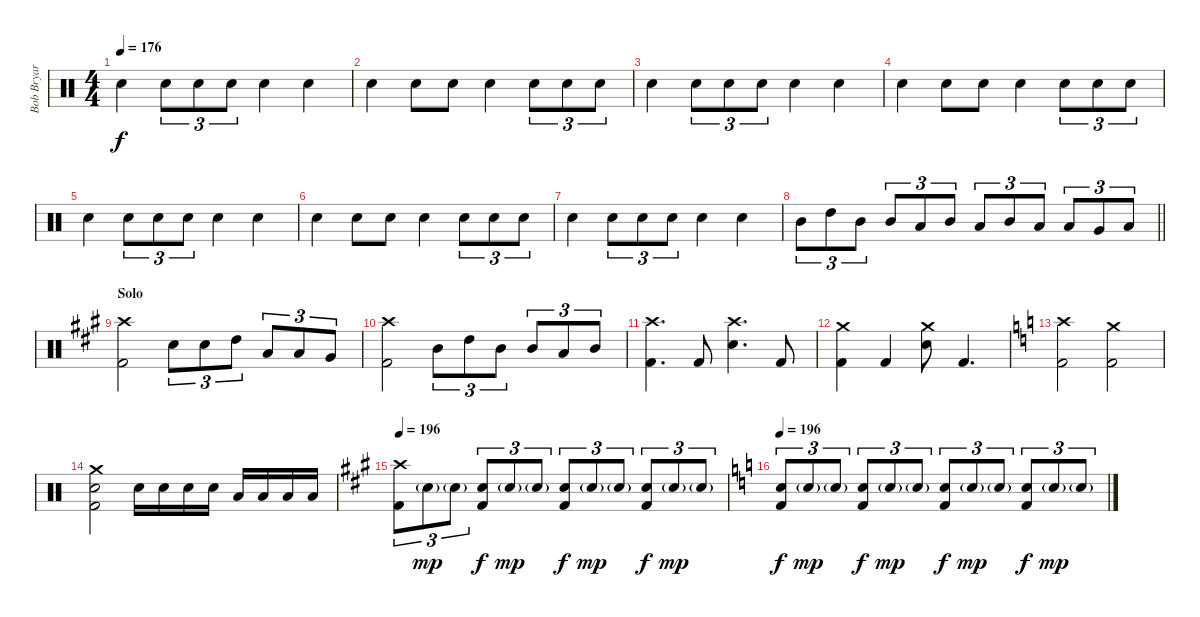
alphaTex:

\track ("Bob Bryar bateria" "Bob Bryar ") {instrument percussion}
\staff {score}
\articulation defaults
\ts (4 4)
\tempo 176
\clef neutral
\ks c "Snare (hit) 2".4{dy f} "Snare (hit) 2".8{tu (3 2)} "Snare (hit) 2".8{tu (3 2)} "Snare (hit) 2".8{tu (3 2)} "Snare (hit) 2".4 "Snare (hit) 2".4
|
"Snare (hit) 2".4 "Snare (hit) 2".8 "Snare (hit) 2".8 "Snare (hit) 2".4 "Snare (hit) 2".8{tu (3 2)} "Snare (hit) 2".8{tu (3 2)} "Snare (hit) 2".8{tu (3 2)} |
"Snare (hit) 2".4 "Snare (hit) 2".8{tu (3 2)} "Snare (hit) 2".8{tu (3 2)} "Snare (hit) 2".8{tu (3 2)} "Snare (hit) 2".4 "Snare (hit) 2".4 |
"Snare (hit) 2".4 "Snare (hit) 2".8 "Snare (hit) 2".8 "Snare (hit) 2".4 "Snare (hit) 2".8{tu (3 2)} "Snare (hit) 2".8{tu (3 2)} "Snare (hit) 2".8{tu (3 2)} |
"Snare (hit) 2".4 "Snare (hit) 2".8{tu (3 2)} "Snare (hit) 2".8{tu (3 2)} "Snare (hit) 2".8{tu (3 2)} "Snare (hit) 2".4 "Snare (hit) 2".4 |
"Snare (hit) 2".4 "Snare (hit) 2".8 "Snare (hit) 2".8 "Snare (hit) 2".4 "Snare (hit) 2".8{tu (3 2)} "Snare (hit) 2".8{tu (3 2)} "Snare (hit) 2".8{tu (3 2)} |
"Snare (hit) 2".4 "Snare (hit) 2".8{tu (3 2)} "Snare (hit) 2".8{tu (3 2)} "Snare (hit) 2".8{tu (3 2)} "Snare (hit) 2".4 "Snare (hit) 2".4 |
\barLineRight lightlight "Mid Tom (hit)".8{tu (3 2)} "High Tom (hit)".8{tu (3 2)} "Mid Tom (hit)".8{tu (3 2)} "Mid Tom (hit)".8{tu (3 2)} "Low Tom (hit)".8{tu (3 2)} "Mid Tom (hit)".8{tu (3 2)} "Low Tom (hit)".8{tu (3 2)} "Mid Tom (hit)".8{tu (3 2)} "Low Tom (hit)".8{tu (3 2)} "Low Tom (hit)".8{tu (3 2)} "Very Low Tom (hit)".8{tu (3 2)} "Low Tom (hit)".8{tu (3 2)}
|
\section ("" "Solo")
\ks a
("Crash high (hit)" "Kick (hit) 2").2 "Electric Snare (hit)".8{tu (3 2)} "Electric Snare (hit)".8{tu (3 2)} "High Tom (hit)".8{tu (3 2)} "Low Tom (hit)".8{tu (3 2)} "Low Tom (hit)".8{tu (3 2)} "Very Low Tom (hit)".8{tu (3 2)} |
("Crash high (hit)" "Kick (hit) 2").2 "Mid Tom (hit)".8{tu (3 2)} "High Tom (hit)".8{tu (3 2)} "Mid Tom (hit)".8{tu (3 2)} "Mid Tom (hit)".8{tu (3 2)} "Low Tom (hit)".8{tu (3 2)} "Mid Tom (hit)".8{tu (3 2)} |
("Crash high (hit)" "Kick (hit) 2").4{d} "Kick (hit) 2".8 ("Crash high (hit)" "Electric Snare (hit)").4{d} "Kick (hit) 2".8 |
("Crash medium (hit)" "Kick (hit) 2").4 "Kick (hit) 2".4 ("Crash medium (hit)" "Electric Snare (hit)").8 "Kick (hit) 2".4{d} |
\ks c
("Crash high (hit)" "Kick (hit) 2").2 ("Crash medium (hit)" "Kick (hit) 2").2 |
("Crash medium (hit)" "Electric Snare (hit)" "Kick (hit) 2").2 "Electric Snare (hit)".16 "Electric Snare (hit)".16 "Electric Snare (hit)".16 "Electric Snare (hit)".16 "Low Tom (hit)".16 "Low Tom (hit)".16 "Low Tom (hit)".16 "Low Tom (hit)".16 |
\tempo 196
\ks a
("Crash high (hit)" "Kick (hit) 2").8{tu (3 2)} "Electric Snare (hit)"{g}.8{tu (3 2) dy mp} "Electric Snare (hit)"{g}.8{tu (3 2)} ("Electric Snare (hit)" "Kick (hit) 2").8{tu (3 2) dy f} "Electric Snare (hit)"{g}.8{tu (3 2) dy mp} "Electric Snare (hit)"{g}.8{tu (3 2)} ("Electric Snare (hit)" "Kick (hit) 2").8{tu (3 2) dy f} "Electric Snare (hit)"{g}.8{tu (3 2) dy mp} "Electric Snare (hit)"{g}.8{tu (3 2)} ("Electric Snare (hit)" "Kick (hit) 2").8{tu (3 2) dy f} "Electric Snare (hit)"{g}.8{tu (3 2) dy mp} "Electric Snare (hit)"{g}.8{tu (3 2)} |
\tempo 196
\ks c
("Electric Snare (hit)" "Kick (hit) 2").8{tu (3 2) dy f} "Electric Snare (hit)"{g}.8{tu (3 2) dy mp} "Electric Snare (hit)"{g}.8{tu (3 2)} ("Electric Snare (hit)" "Kick (hit) 2").8{tu (3 2) dy f} "Electric Snare (hit)"{g}.8{tu (3 2) dy mp} "Electric Snare (hit)"{g}.8{tu (3 2)} ("Electric Snare (hit)" "Kick (hit) 2").8{tu (3 2) dy f} "Electric Snare (hit)"{g}.8{tu (3 2) dy mp} "Electric Snare (hit)"{g}.8{tu (3 2)} ("Electric Snare (hit)" "Kick (hit) 2").8{tu (3 2) dy f} "Electric Snare (hit)"{g}.8{tu (3 2) dy mp} "Electric Snare (hit)"{g}.8{tu (3 2)}
